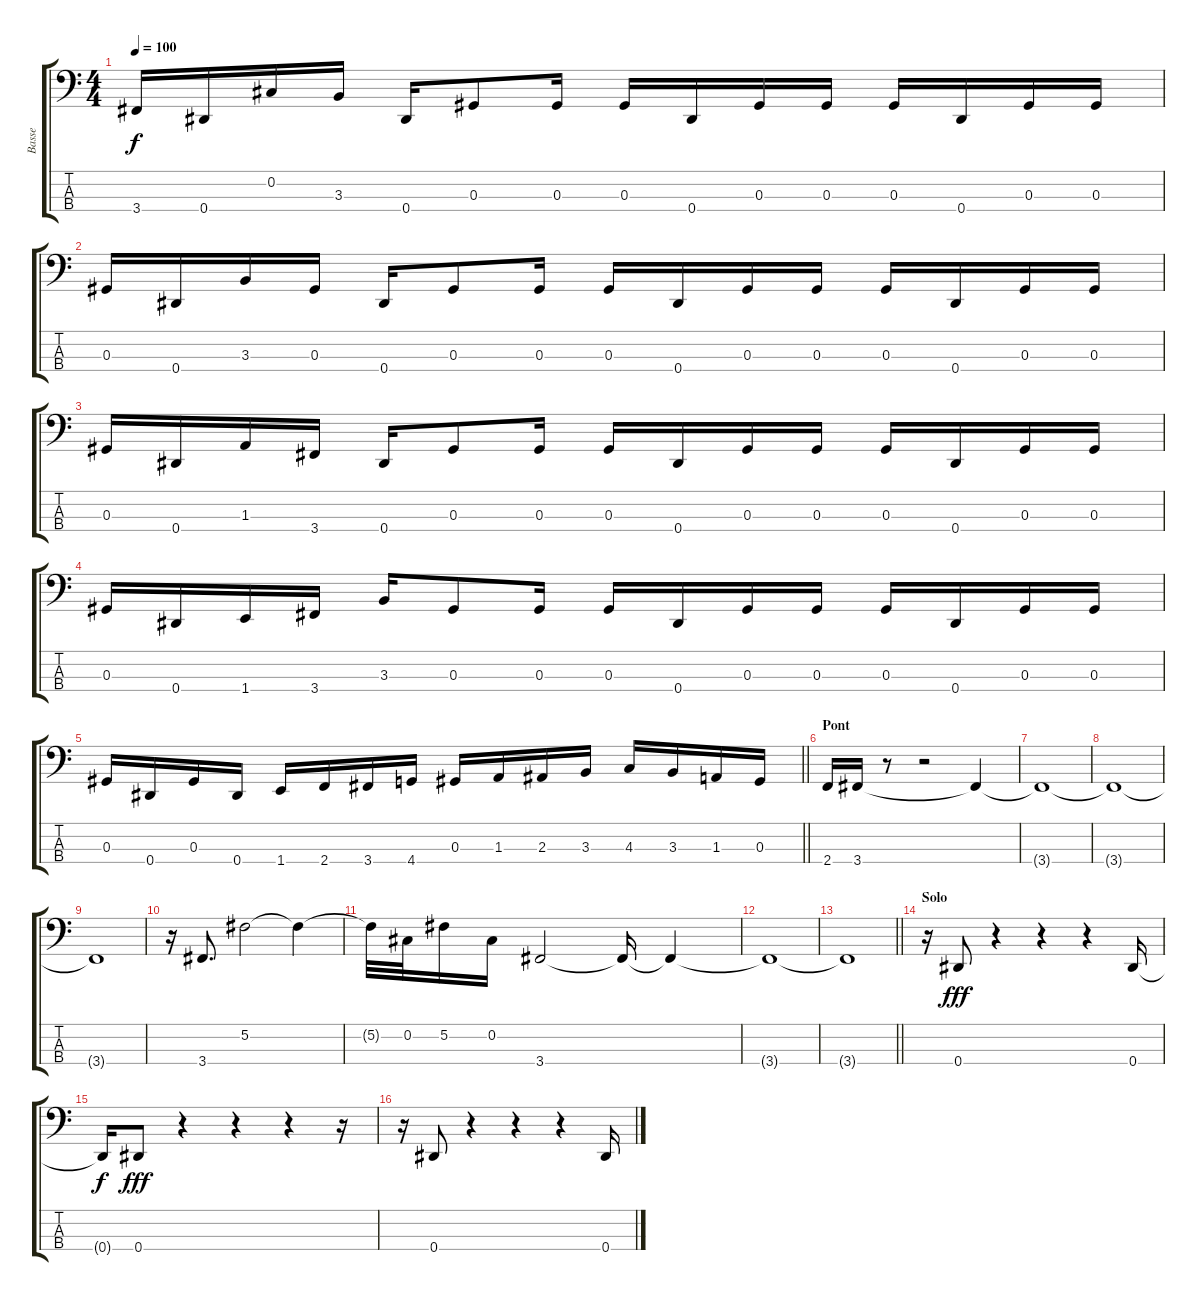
\track ("Basse" "Basse") {instrument electricbassfinger}
\staff {score tabs}
\tuning (Gb2 Db2 Ab1 Eb1) {hide}
\ts (4 4)
\tempo 100
\clef f4
\ks c
3.4.16{dy f} 0.4.16 0.2.16 3.3.16 0.4.16 0.3.8 0.3.16 0.3.16 0.4.16 0.3.16 0.3.16 0.3.16 0.4.16 0.3.16 0.3.16 |
0.3.16 0.4.16 3.3.16 0.3.16 0.4.16 0.3.8 0.3.16 0.3.16 0.4.16 0.3.16 0.3.16 0.3.16 0.4.16 0.3.16 0.3.16 |
0.3.16 0.4.16 1.3.16 3.4.16 0.4.16 0.3.8 0.3.16 0.3.16 0.4.16 0.3.16 0.3.16 0.3.16 0.4.16 0.3.16 0.3.16 |
0.3.16 0.4.16 1.4.16 3.4.16 3.3.16 0.3.8 0.3.16 0.3.16 0.4.16 0.3.16 0.3.16 0.3.16 0.4.16 0.3.16 0.3.16 |
\barLineRight lightlight
0.3.16 0.4.16 0.3.16 0.4.16 1.4.16 2.4.16 3.4.16 4.4.16 0.3.16 1.3.16 2.3.16 3.3.16 4.3.16 3.3.16 1.3.16 0.3.16 |
\section ("" "Pont")
2.4.16 3.4.16 r.8 r.2 3.4{t}.4 |
3.4{t}.1 |
3.4{t}.1 |
3.4{t}.1 |
r.16 3.4.8{d} 5.2.2 5.2{t}.4 |
5.2{t}.32 0.2.32 5.2.16 0.2.16 3.4.2 3.4{t}.16 3.4{t}.4 |
3.4{t}.1 |
\barLineRight lightlight
3.4{t}.1 |
\section ("" "Solo")
r.16 0.4.8{dy fff} r.4 r.4 r.4 0.4.16 |
0.4{t}.16{dy f} 0.4.8{dy fff} r.4 r.4 r.4 r.16 |
r.16 0.4.8 r.4 r.4 r.4 0.4.16
